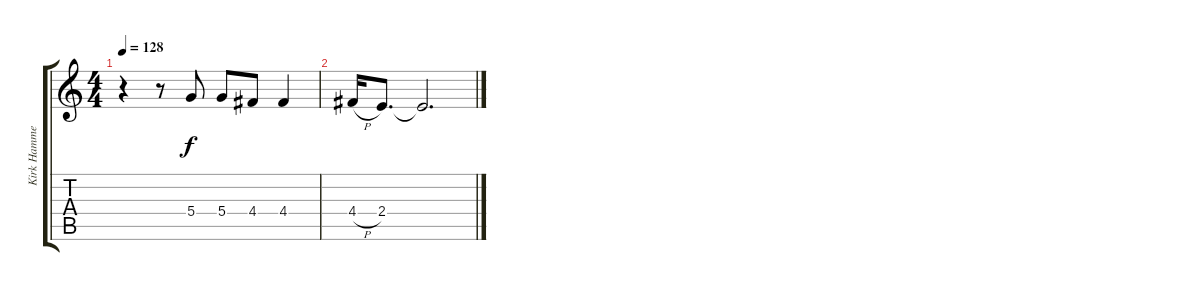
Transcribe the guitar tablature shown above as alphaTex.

\track ("Kirk Hammett" "Kirk Hamme") {instrument distortionguitar}
\staff {score tabs}
\tuning (E4 B3 G3 D3 A2 E2) {hide}
\ts (4 4)
\tempo 128
\clef g2
\ks c
r.4{dy f} r.8 5.4.8 5.4.8 4.4.8 4.4.4 |
4.4{h}.16 2.4.8{d} 2.4{t}.2{d}
